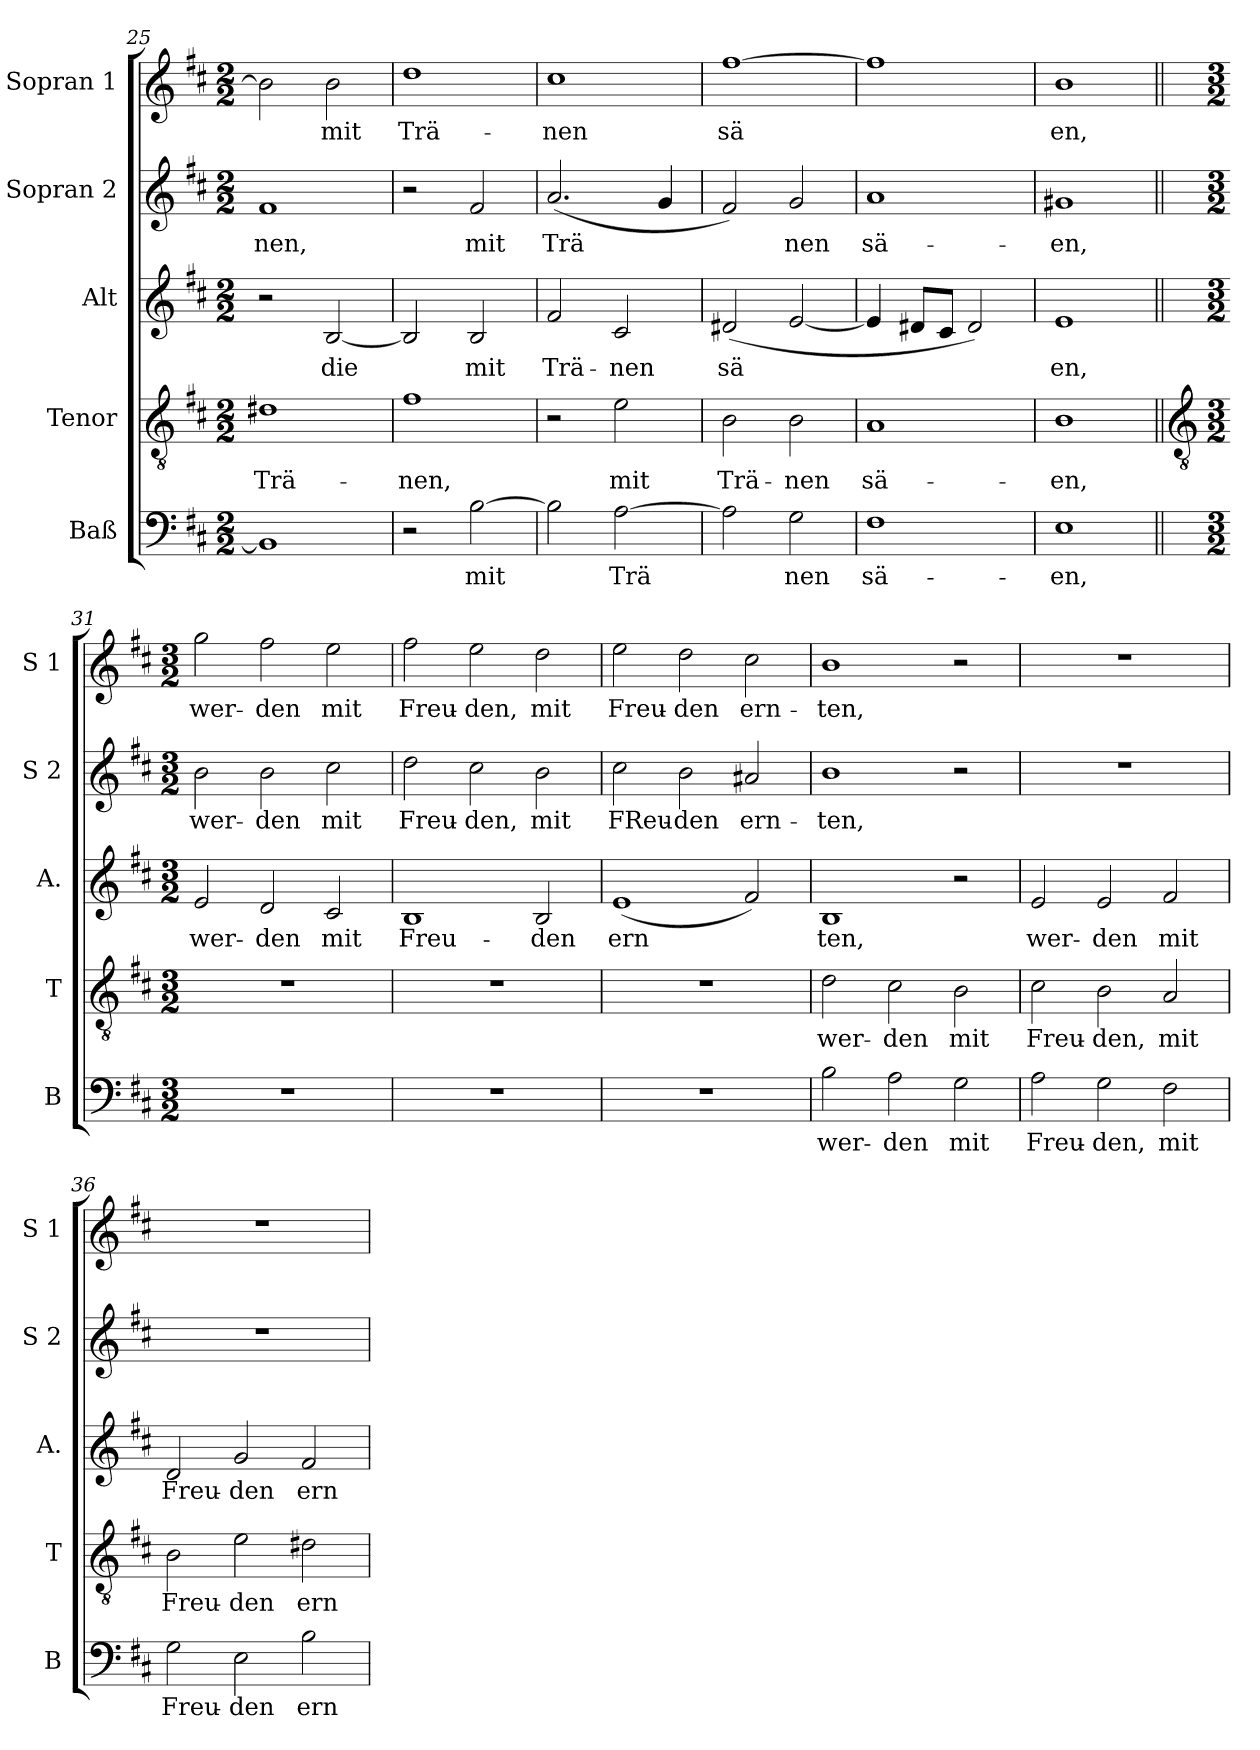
**kern	**text	**kern	**text	**kern	**text	**kern	**text	**kern	**text
*part5	*part5	*part4	*part4	*part3	*part3	*part2	*part2	*part1	*part1
*staff5	*staff5	*staff4	*staff4	*staff3	*staff3	*staff2	*staff2	*staff1	*staff1
*I"Baß	*	*I"Tenor	*	*I"Alt	*	*I"Sopran 2	*	*I"Sopran 1	*
*I'B	*	*I'T	*	*I'A.	*	*I'S 2	*	*I'S 1	*
*clefF4	*	*clefGv2	*	*clefG2	*	*clefG2	*	*clefG2	*
*k[f#c#]	*	*k[f#c#]	*	*k[f#c#]	*	*k[f#c#]	*	*k[f#c#]	*
*D:	*	*D:	*	*D:	*	*D:	*	*D:	*
*M2/2	*	*M2/2	*	*M2/2	*	*M2/2	*	*M2/2	*
=25	=25	=25	=25	=25	=25	=25	=25	=25	=25
!	!	!	!LO:LY:b	!	!	!	!LO:LY:b	!	!
1BB]	.	1d#X	Trä-	2r	.	1f#	-nen,	2b]	.
!	!	!	!	!	!LO:LY:b	!	!	!	!LO:LY:b
.	.	.	.	[2B	die	.	.	2b	mit
=26	=26	=26	=26	=26	=26	=26	=26	=26	=26
!	!	!	!LO:LY:b	!	!	!	!	!	!LO:LY:b
2r	.	1f#	-nen,	2B]	.	2r	.	1dd	Trä-
!	!LO:LY:b	!	!	!	!LO:LY:b	!	!LO:LY:b	!	!
[2B	mit	.	.	2B	mit	2f#	mit	.	.
=27	=27	=27	=27	=27	=27	=27	=27	=27	=27
!	!	!	!	!	!LO:LY:b	!	!LO:LY:b	!	!LO:LY:b
2B]	.	2r	.	2f#	Trä-	(<2.a	Trä	1cc#	-nen
!	!LO:LY:b	!	!LO:LY:b	!	!LO:LY:b	!	!	!	!
[2A	Trä	2e	mit	2c#	-nen	.	.	.	.
.	.	.	.	.	.	4g	.	.	.
=28	=28	=28	=28	=28	=28	=28	=28	=28	=28
!	!	!	!LO:LY:b	!	!LO:LY:b	!	!	!	!LO:LY:b
2A]	.	2B	Trä-	(<2d#X	sä	2f#)	.	[1ff#	sä
!	!LO:LY:b	!	!LO:LY:b	!	!	!	!LO:LY:b	!	!
2G	nen	2B	-nen	[2e	.	2g	nen	.	.
=29	=29	=29	=29	=29	=29	=29	=29	=29	=29
!	!LO:LY:b	!	!LO:LY:b	!	!	!	!LO:LY:b	!	!
1F#	sä-	1A	sä-	4e]	.	1a	sä-	1ff#]	.
.	.	.	.	8d#XL	.	.	.	.	.
.	.	.	.	8c#J	.	.	.	.	.
.	.	.	.	2d#)	.	.	.	.	.
=30	=30	=30	=30	=30	=30	=30	=30	=30	=30
!	!LO:LY:b	!	!LO:LY:b	!	!LO:LY:b	!	!LO:LY:b	!	!LO:LY:b
1E	-en,	1B	-en,	1e	en,	1g#X	-en,	1b	en,
!!LO:LB:g=z
=31||	=31||	=31||	=31||	=31||	=31||	=31||	=31||	=31||	=31||
*	*	*clefGv2	*	*	*	*	*	*	*
*M3/2	*	*M3/2	*	*M3/2	*	*M3/2	*	*M3/2	*
!LO:N:vis=1	!	!LO:N:vis=1	!	!	!LO:LY:b	!	!LO:LY:b	!	!LO:LY:b
1.r	.	1.r	.	2e	wer-	2b	wer-	2gg	wer-
!	!	!	!	!	!LO:LY:b	!	!LO:LY:b	!	!LO:LY:b
.	.	.	.	2d	-den	2b	-den	2ff#	-den
!	!	!	!	!	!LO:LY:b	!	!LO:LY:b	!	!LO:LY:b
.	.	.	.	2c#	mit	2cc#	mit	2ee	mit
=32	=32	=32	=32	=32	=32	=32	=32	=32	=32
!LO:N:vis=1	!	!LO:N:vis=1	!	!	!LO:LY:b	!	!LO:LY:b	!	!LO:LY:b
1.r	.	1.r	.	1B	Freu-	2dd	Freu-	2ff#	Freu-
!	!	!	!	!	!	!	!LO:LY:b	!	!LO:LY:b
.	.	.	.	.	.	2cc#	-den,	2ee	-den,
!	!	!	!	!	!LO:LY:b	!	!LO:LY:b	!	!LO:LY:b
.	.	.	.	2B	-den	2b	mit	2dd	mit
=33	=33	=33	=33	=33	=33	=33	=33	=33	=33
!LO:N:vis=1	!	!LO:N:vis=1	!	!	!LO:LY:b	!	!LO:LY:b	!	!LO:LY:b
1.r	.	1.r	.	(<1e	ern	2cc#	FReu-	2ee	Freu-
!	!	!	!	!	!	!	!LO:LY:b	!	!LO:LY:b
.	.	.	.	.	.	2b	-den	2dd	-den
!	!	!	!	!	!	!	!LO:LY:b	!	!LO:LY:b
.	.	.	.	2f#)	.	2a#X	ern-	2cc#	ern-
=34	=34	=34	=34	=34	=34	=34	=34	=34	=34
!	!LO:LY:b	!	!LO:LY:b	!	!LO:LY:b	!	!LO:LY:b	!	!LO:LY:b
2B	wer-	2d	wer-	1B	ten,	1b	-ten,	1b	-ten,
!	!LO:LY:b	!	!LO:LY:b	!	!	!	!	!	!
2A	-den	2c#	-den	.	.	.	.	.	.
!	!LO:LY:b	!	!LO:LY:b	!	!	!	!	!	!
2G	mit	2B	mit	2r	.	2r	.	2r	.
=35	=35	=35	=35	=35	=35	=35	=35	=35	=35
!	!LO:LY:b	!	!LO:LY:b	!	!LO:LY:b	!LO:N:vis=1	!	!LO:N:vis=1	!
2A	Freu-	2c#	Freu-	2e	wer-	1.r	.	1.r	.
!	!LO:LY:b	!	!LO:LY:b	!	!LO:LY:b	!	!	!	!
2G	-den,	2B	-den,	2e	-den	.	.	.	.
!	!LO:LY:b	!	!LO:LY:b	!	!LO:LY:b	!	!	!	!
2F#	mit	2A	mit	2f#	mit	.	.	.	.
=36	=36	=36	=36	=36	=36	=36	=36	=36	=36
!	!LO:LY:b	!	!LO:LY:b	!	!LO:LY:b	!LO:N:vis=1	!	!LO:N:vis=1	!
2G	Freu-	2B	Freu-	2d	Freu-	1.r	.	1.r	.
!	!LO:LY:b	!	!LO:LY:b	!	!LO:LY:b	!	!	!	!
2E	-den	2e	-den	2g	-den	.	.	.	.
!	!LO:LY:b	!	!LO:LY:b	!	!LO:LY:b	!	!	!	!
2B	ern-	2d#X	ern-	2f#	ern-	.	.	.	.
=	=	=	=	=	=	=	=	=	=
*-	*-	*-	*-	*-	*-	*-	*-	*-	*-
